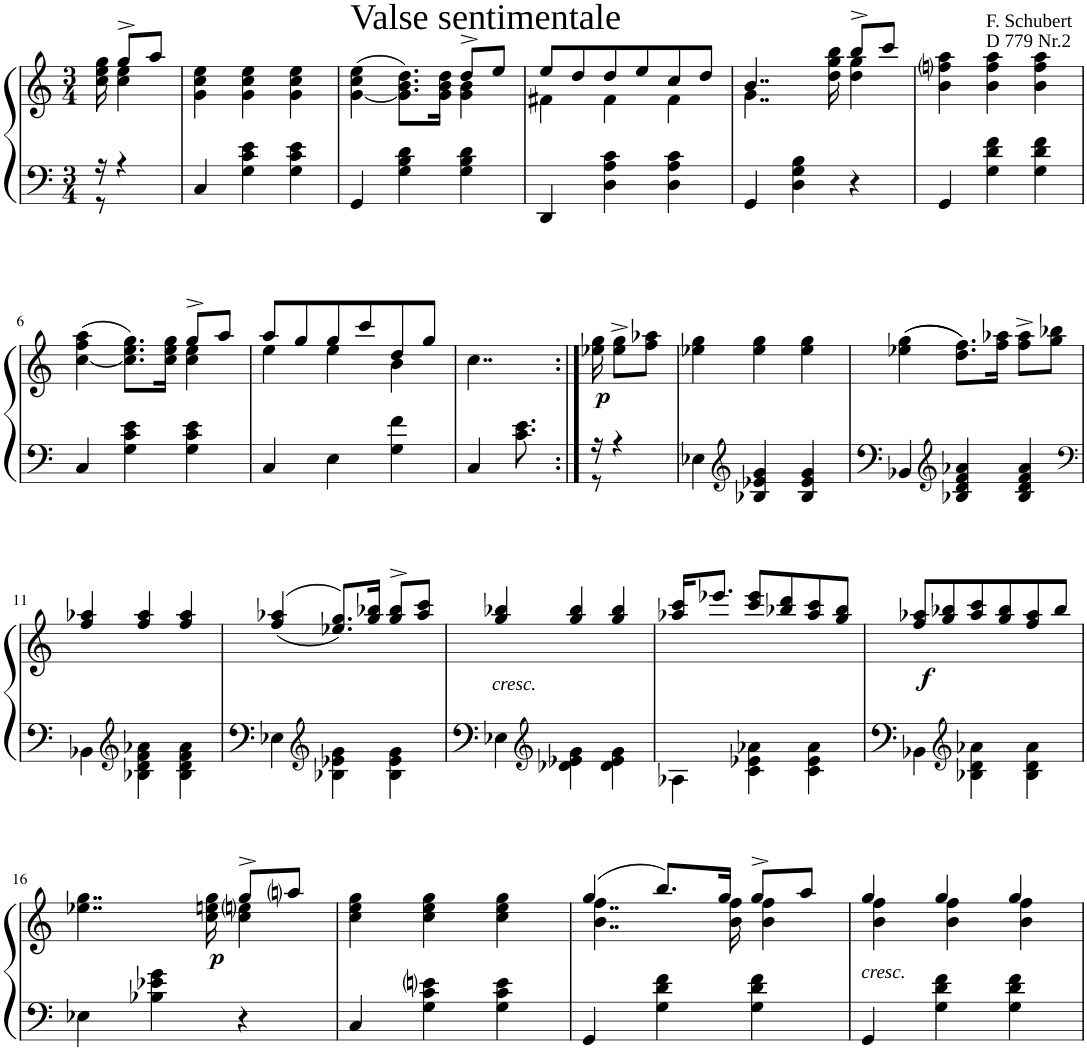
**kern	**kern	**dynam
*part1	*part1	*part1
*staff2	*staff1	*staff1/2
*I"Midi_1	*	*
*clefF4	*clefG2	*
*k[]	*k[]	*
*M3/4	*M3/4	*
=	=	=
*^	*^	*
16r	8r	16cc\ 16ee\ 16gg\	16ryy	.
4r	.	8gg^/L	4cc\ 4ee\	.
.	8ryy	.	.	.
.	.	8aa/J	.	.
.	16ryy	.	.	.
=1	=1	=1	=1	=1
4C/	2ryy	4g\ 4cc\ 4ee\	2ryy	.
4G\ 4c\ 4e\	.	4g\ 4cc\ 4ee\	.	.
4G\ 4c\ 4e\	4ryy	4g\ 4cc\ 4ee\	4ryy	.
=2	=2	=2	=2	=2
!	!	!LO:TX:a:t=Valse sentimentale	!	!
4GG/	2ryy	(>[4g\ 4cc\ 4ee\	2ryy	.
4G\ 4B\ 4d\	.	8.g\] 8.b\ 8.dd\L)	.	.
.	.	16g\ 16b\ 16dd\Jk	.	.
4G\ 4B\ 4d\	4ryy	8dd^/L	4g\ 4b\	.
.	.	8ee/J	.	.
=3	=3	=3	=3	=3
4DD/	2ryy	8ee/L	4f#X\	.
.	.	8dd/	.	.
4D\ 4A\ 4c\	.	8dd/	4f#\	.
.	.	8ee/	.	.
4D\ 4A\ 4c\	4ryy	8cc/	4f#\	.
.	.	8dd/J	.	.
=4	=4	=4	=4	=4
4GG/	2ryy	4..b/	4..g\	.
4D\ 4G\ 4B\	.	.	.	.
.	.	16dd\ 16gg\ 16bb\	16ryy	.
4r	4ryy	8bb^/L	4dd\ 4gg\	.
.	.	8ccc/J	.	.
=5	=5	=5	=5	=5
4GG/	2ryy	4b\ 4ffni\ 4aa\	2ryy	.
!	!	!LO:TX:a:t=F. Schubert	!	!
!	!	!LO:TX:a:t=D 779 Nr.2	!	!
4G\ 4d\ 4f\	.	4b\ 4ff\ 4aa\	.	.
4G\ 4d\ 4f\	4ryy	4b\ 4ff\ 4aa\	4ryy	.
!!LO:LB:g=z	!!
=6	=6	=6	=6	=6
4C/	2ryy	(>[4cc\ 4ff\ 4aa\	2ryy	.
4G\ 4c\ 4e\	.	8.cc\] 8.ee\ 8.gg\L)	.	.
.	.	16cc\ 16ee\ 16gg\Jk	.	.
4G\ 4c\ 4e\	4ryy	8gg^/L	4cc\ 4ee\	.
.	.	8aa/J	.	.
=7	=7	=7	=7	=7
4C/	2ryy	8aa/L	4ee\	.
.	.	8gg/	.	.
4E\	.	8gg/	4ee\	.
.	.	8ccc/	.	.
4G\ 4f\	4ryy	8dd/	4b\	.
.	.	8gg/J	.	.
=8	=8	=8	=8	=8
4C/	4ryy	4..cc\	4ryy	.
8.c\ 8.e\	8ryy	.	8ryy	.
.	16ryy	.	16ryy	.
=8X1:|!	=8X1:|!	=8X1:|!	=8X1:|!	=8X1:|!
!	!	!	!	!LO:DY:b
16r	8r	16ee-X\ 16gg\	4ryy	p
4r	.	8ee-\^ 8gg\^L	.	.
.	8ryy	.	.	.
.	.	8ff\ 8aa-X\J	.	.
.	16ryy	.	16ryy	.
=9	=9	=9	=9	=9
4E-X\	4ryy	4ee-X\ 4gg\	2ryy	.
*clefG2	*	*	*	*
4B-X/ 4e-X/ 4g/	4ryy	4ee-\ 4gg\	.	.
4B-/ 4e-/ 4g/	4ryy	4ee-\ 4gg\	4ryy	.
=10	=10	=10	=10	=10
4BB-X/	4ryy	((>4ee-X\ 4gg\	2ryy	.
*clefG2	*	*	*	*
4B-X/ 4d/ 4f/ 4a-X/	4ryy	8.dd\ 8.ff\L))	.	.
.	.	16ff\ 16aa-X\Jk	.	.
4B-/ 4d/ 4f/ 4a-/	4ryy	8ff\^ 8aa-\^L	4ryy	.
.	.	8gg\ 8bb-X\J	.	.
*	*	*v	*v	*
!!LO:LB:g=z
=11	=11	=11	=11
*clefF4	*	*	*
4BB-X\	2.ryy	4ff/ 4aa-X/	.
*clefG2	*	*	*
4B-X\ 4d\ 4f\ 4a-X\	.	4ff/ 4aa-/	.
4B-\ 4d\ 4f\ 4a-\	.	4ff/ 4aa-/	.
=12	=12	=12	=12
4E-X\	2.ryy	(>(<4ff/ 4aa-X/	.
*clefG2	*	*	*
4B-X\ 4e-X\ 4g\	.	8.ee-X/ 8.gg/L))	.
.	.	16gg/ 16bb-X/Jk	.
4B-\ 4e-\ 4g\	.	8gg/^ 8bb-/^L	.
.	.	8aa-/ 8ccc/J	.
=13	=13	=13	=13
!	!	!LO:TX:b:i:t=cresc.	!
4E-X\	2.ryy	4gg/ 4bb-X/	.
*clefG2	*	*	*
4d-X\ 4e-X\ 4g\	.	4gg/ 4bb-/	.
4d-\ 4e-\ 4g\	.	4gg/ 4bb-/	.
=14	=14	=14	=14
4A-X\	2.ryy	16aa-X/ 16ccc/KL	.
.	.	8.eee-X/J	.
4c\ 4e-X\ 4a-X\	.	8ccc/ 8eee-/L	.
.	.	8bb-X/ 8ddd/	.
4c\ 4e-\ 4a-\	.	8aa-/ 8ccc/	.
.	.	8gg/ 8bb-/J	.
=15	=15	=15	=15
!	!	!	!LO:DY:b
4BB-X\	2.ryy	8ff/ 8aa-X/L	f
.	.	8gg/ 8bb-X/	.
*clefG2	*	*	*
4B-X\ 4d\ 4a-X\	.	8aa-/ 8ccc/	.
.	.	8gg/ 8bb-/	.
4B-\ 4d\ 4a-\	.	8ff/ 8aa-/	.
.	.	8bb-/J	.
*v	*v	*	*
!!LO:LB:g=z
=16	=16	=16
*	*^	*
4E-X\	4..ee-X\ 4..gg\	2ryy	.
4B-X\ 4e-X\ 4g\	.	.	.
!	!	!	!LO:DY:b
.	16cc\ 16een\ 16gg\	.	p
4r	8gg^/L	4cc\ 4eeni\	.
.	8aani/J	.	.
=17	=17	=17	=17
4C/	4cc\ 4ee\ 4gg\	2ryy	.
4G\ 4c\ 4eni\	4cc\ 4ee\ 4gg\	.	.
4G\ 4c\ 4e\	4cc\ 4ee\ 4gg\	4ryy	.
=18	=18	=18	=18
4GG/	(>4gg/	4..b\ 4..ff\	.
4G\ 4d\ 4f\	8.bb/L)	.	.
.	16gg/Jk	16b\ 16ff\	.
4G\ 4d\ 4f\	8gg^/L	4b\ 4ff\	.
.	8aa/J	.	.
=19	=19	=19	=19
!	!LO:TX:b:i:t=cresc.	!	!
4GG/	4gg/	4b\ 4ff\	.
4G\ 4d\ 4f\	4gg/	4b\ 4ff\	.
4G\ 4d\ 4f\	4gg/	4b\ 4ff\	.
*	*v	*v	*
=	=	=
*-	*-	*-
